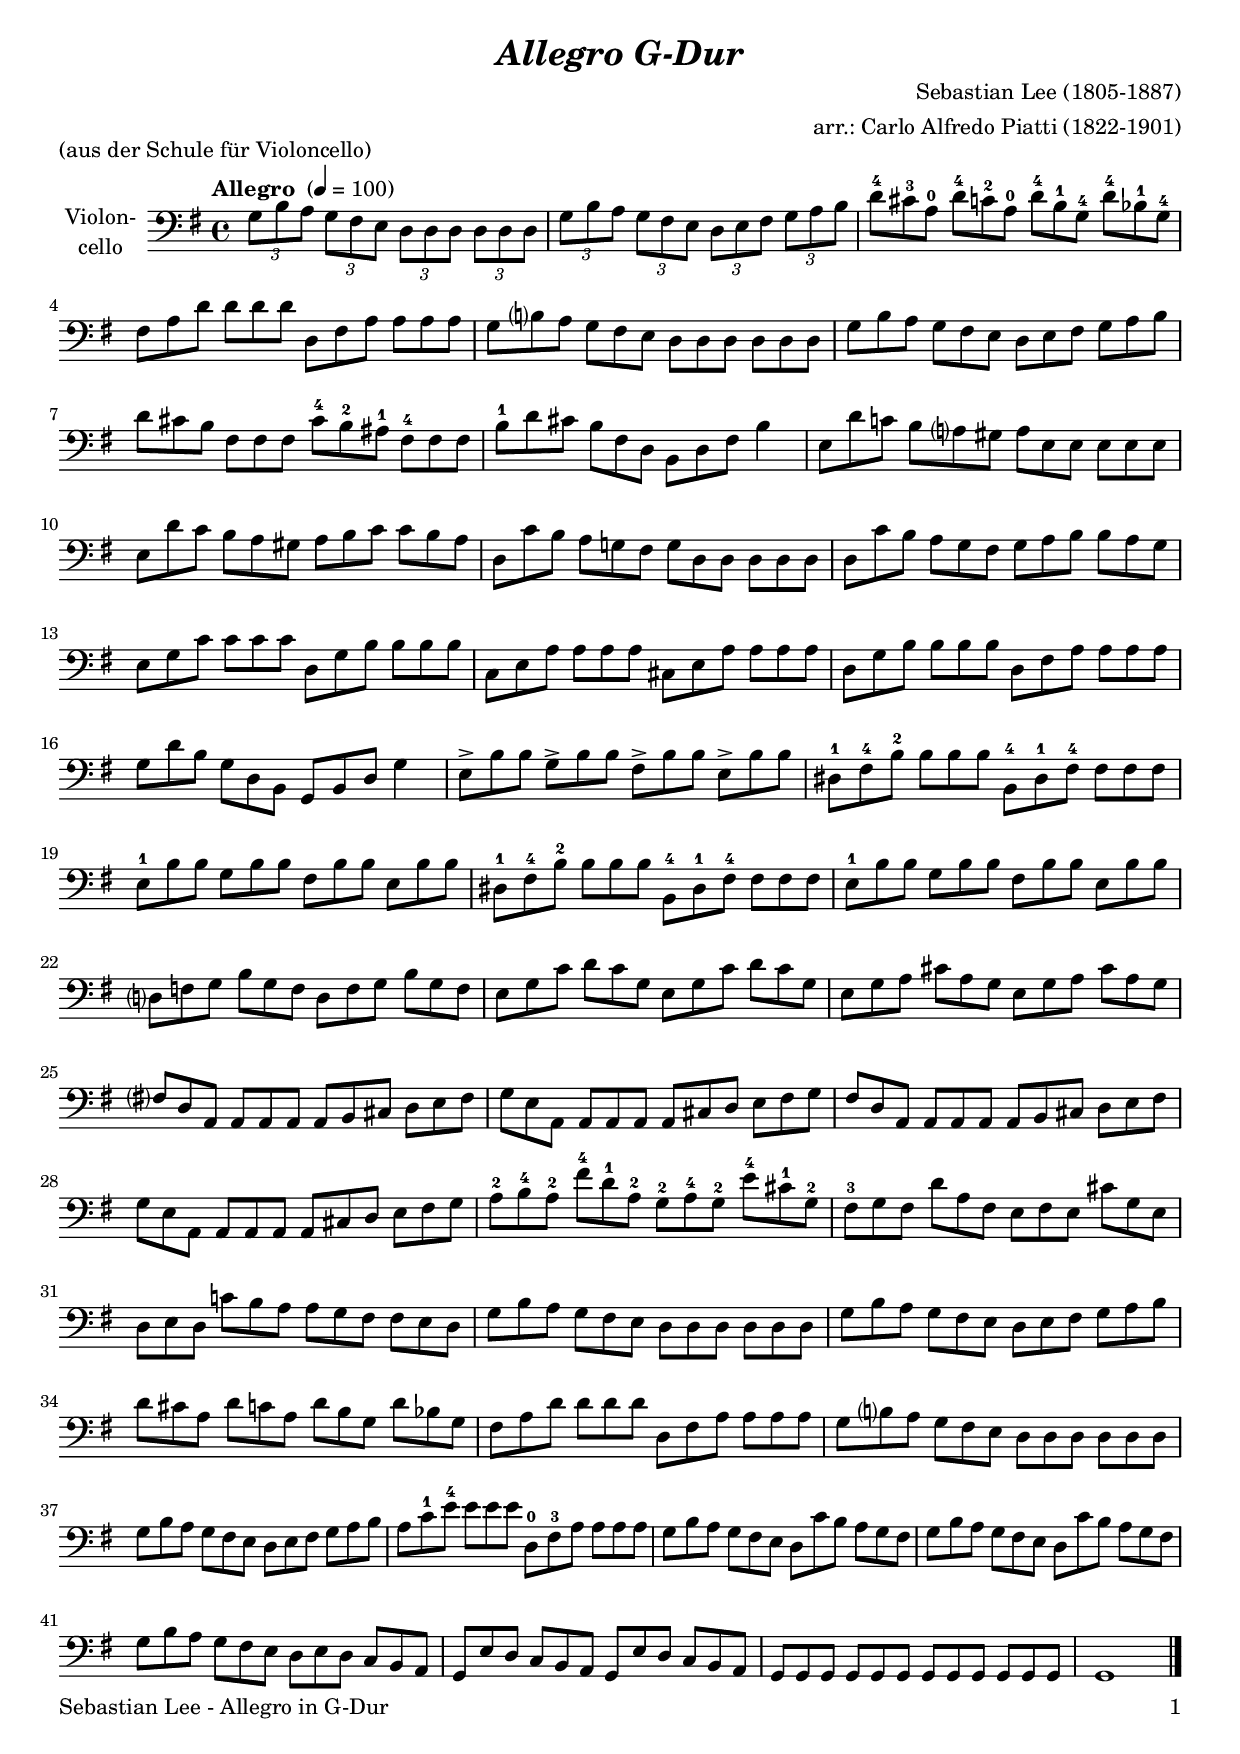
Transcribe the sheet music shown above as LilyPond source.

\version "2.24.4"
\include "deutsch.ly"

#(set-global-staff-size 19)

\header {
  title     = \markup \bold \italic "Allegro G-Dur"
  composer  = "Sebastian Lee (1805-1887)"
  arranger  = "arr.: Carlo Alfredo Piatti (1822-1901)"
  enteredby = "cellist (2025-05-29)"
  piece     = "(aus der Schule für Violoncello)"
}

voiceconsts = {
  \key g \major
  \time 4/4
  \clef "bass"
%  \numericTimeSignature
  \compressEmptyMeasures
  % Set default beaming for all staves
  \set Timing.beamExceptions = #'()
  \set Timing.baseMoment     = #(ly:make-moment 1 4)
  \set Timing.beatStructure  = #'(1 1 1 1)
  \tempo "Allegro " 4=100
}

mist = "string ensemble 1"
mivl = "violin"
mivc = "cello"
mipz = "pizzicato strings"

va = \relative c' {
  \voiceconsts

  \tuplet 3/2 4 {
    g8 h a g fis e d d d d d d
    g h a g fis e d e fis g a h
    \omit TupletNumber
    d-4 cis-3 a-0 d-4 c-2 a-0 d-4 h-1 g-4 d'-4 b-1 g-4

    fis a d d d d d, fis a a a a
    g h? a g fis e d d d d d d
    g h a g fis e d e fis g a h
    d cis h fis fis fis cis'-4 h-2 ais-1 fis-4 fis fis

    h-1 d cis h fis d h d fis
  } h4
  \tuplet 3/2 4 {
    \omit TupletNumber
    e,8 d' c! h a? gis a e e e e e
    e d' c h a gis a h c c h a
    d, c' h a g! fis g d d d d d

    d c' h a g fis g a h h a g
    e g c c c c d, g h h h h
    c, e a a a a cis, e a a a a

    d, g h h h h d, fis a a a a
    g d' h g d h g h d
  } g4
  \tuplet 3/2 4 {
    \omit TupletNumber
    e8-> h' h g-> h h fis-> h h e,-> h' h
    dis,-1 fis-4 h-2 h h h h,-4 dis-1 fis-4 fis fis fis

    e-1 h' h g h h fis h h e, h' h
    dis,-1 fis-4 h-2 h h h h,-4 dis-1 fis-4 fis fis fis
    e-1 h' h g h h fis h h e, h' h

    d,? f g h g f d f g h g f
    e g c d c g e g c d c g
    e g a cis a g e g a cis a g

    fis? d a a a a a h cis d e fis
    g e a, a a a a cis d e fis g
    fis d a a a a a h cis d e fis

    g e a, a a a a cis d e fis g
    a-2 h-4 a-2 fis'-4 d-1 a-2 g-2 a-4 g-2 e'-4 cis-1 g-2
    fis-3 g fis d' a fis e fis e cis' g e

    d e d c'! h a a g fis fis e d
    g h a g fis e d d d d d d
    g h a g fis e d e fis g a h

    d cis a d c a d h g d' b g
    fis a d d d d d, fis a a a a
    g h? a g fis e d d d d d d

    g h a g fis e d e fis g a h
    a c-1 e-4 e e e d,-0 fis-3 a a a a
    g h a g fis e d c' h a g fis
    g h a g fis e d c' h a g fis

    g h a g fis e d e d c h a
    g e' d c h a g e' d c h a
    g g g g g g g g g g g g
  }
  g1 \bar "|."
}


music = \new StaffGroup <<
      \new Staff {
	\set Staff.midiInstrument = \mivc
	\set Staff.instrumentName = \markup \center-column { "Violon-" "cello" }
	\transpose g g { \va }
      }
>>

\book {
   \paper {
    print-page-number = ##t
    print-first-page-number = ##t
    ragged-last-bottom = ##f
    oddHeaderMarkup = \markup \null
    evenHeaderMarkup = \markup \null
    oddFooterMarkup = \markup {
      \fill-line {
        \if \should-print-page-number
        "Sebastian Lee - Allegro in G-Dur" \fromproperty #'page:page-number-string
      }
    }
    evenFooterMarkup = \oddFooterMarkup
  } \score {
    \music
    \layout {}
  }

  \score {
    \unfoldRepeats \music

    \midi {
      \context {
        \Score
      }
    }
  }
}
